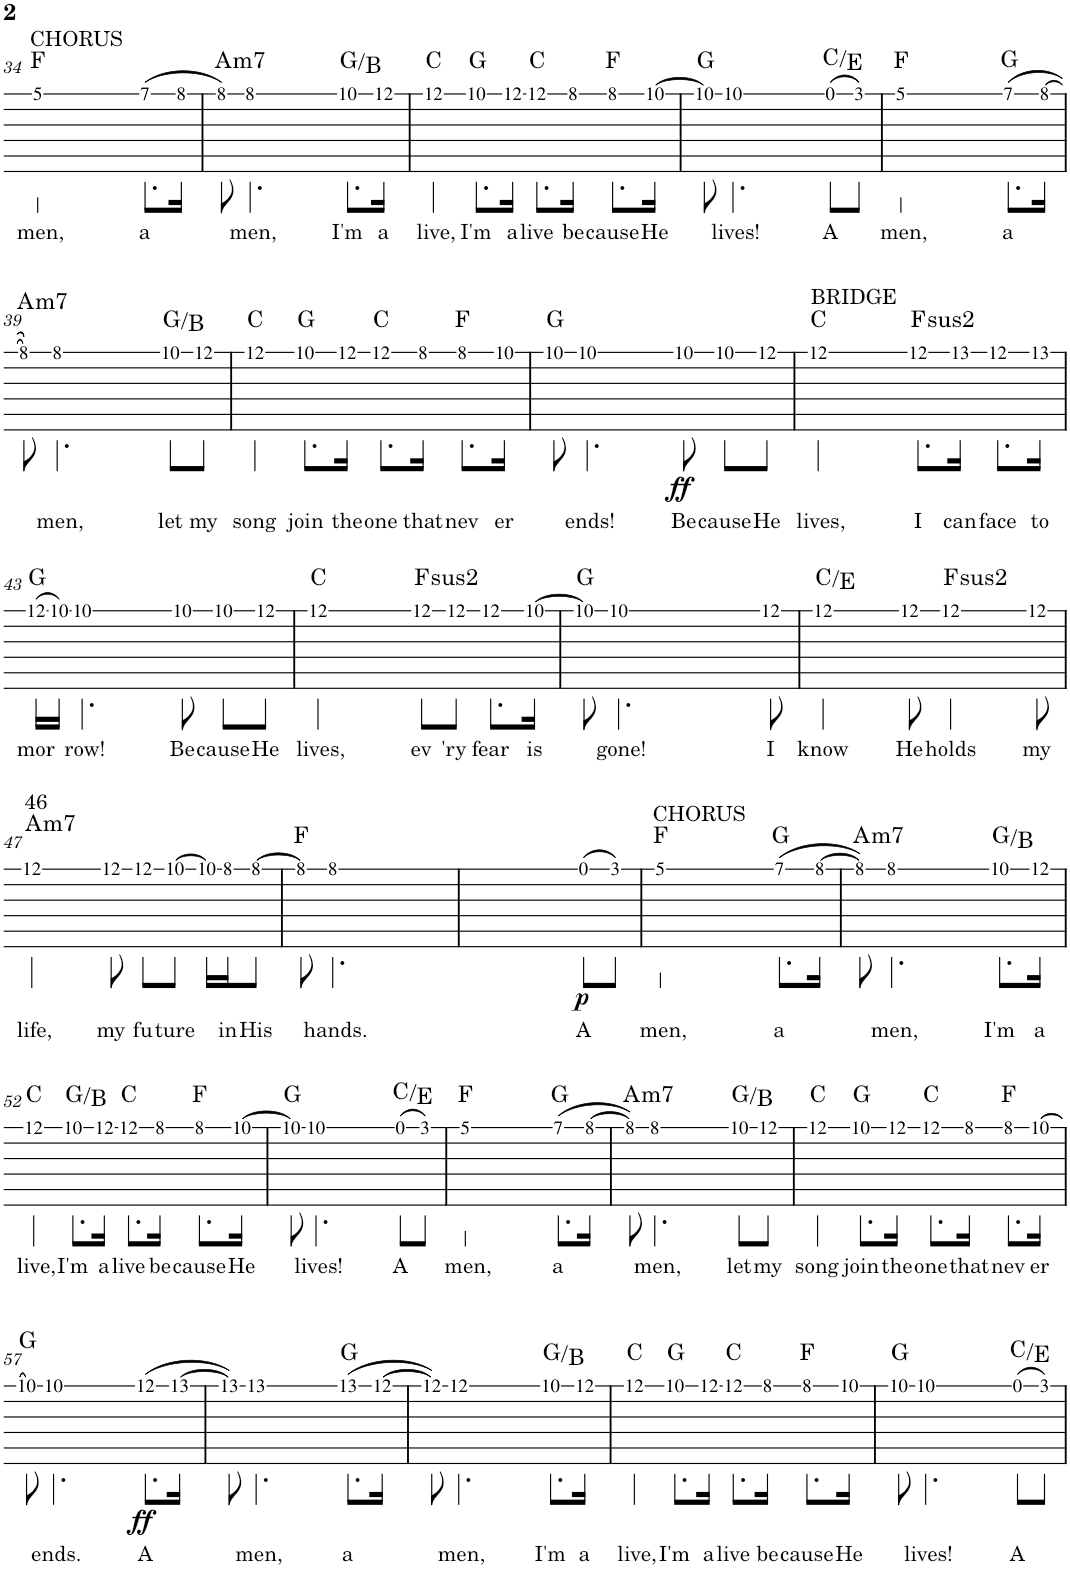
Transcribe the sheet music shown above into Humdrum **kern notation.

**kern	**text	**dynam	**harte
*part1	*part1	*part1	*part1
*staff1	*staff1	*staff1	*
*I"Guitar	*	*	*
*I'Guit.	*	*	*
!!LO:PB:g=z
*	*	*	*
*k[]	*	*	*
*M4/4	*	*	*
=34	=34	=34	=34
!LO:TX:a:t=CHORUS	!	!	!
!	!LO:LY:b	!	!
2a\	men,	.	F:maj
4r	.	.	.
!	!LO:LY:b	!	!
(8.b\L	a	.	.
16cc\Jk	.	.	.
=35	=35	=35	=35
!	!	!	!LO:H:kt=m7
8cc\)	.	.	A:min7
!	!LO:LY:b	!	!
4.cc\	men,	.	.
4r	.	.	.
!	!LO:LY:b	!	!
8.dd\L	I'm	.	G:maj/3
!	!LO:LY:b	!	!
16ee\Jk	a	.	.
=36	=36	=36	=36
!	!LO:LY:b	!	!
4ee\	live,	.	C:maj
!	!LO:LY:b	!	!
8.dd\L	I'm	.	G:maj
!	!LO:LY:b	!	!
16ee\Jk	a	.	.
!	!LO:LY:b	!	!
8.ee\L	live	.	C:maj
!	!LO:LY:b	!	!
16cc\Jk	be	.	.
!	!LO:LY:b	!	!
8.cc\L	cause	.	F:maj
!	!LO:LY:b	!	!
[16dd\Jk	He	.	.
=37	=37	=37	=37
8dd\]	.	.	G:maj
!	!LO:LY:b	!	!
4.dd\	lives!	.	.
4r	.	.	.
!	!LO:LY:b	!	!
(8e\L	A	.	C:maj/3
8g\J)	.	.	.
=38	=38	=38	=38
!	!LO:LY:b	!	!
2a\	men,	.	F:maj
4r	.	.	.
!	!LO:LY:b	!	!
(8.b\L	a	.	G:maj
[16cc\Jk	.	.	.
!!LO:LB:g=z
=39	=39	=39	=39
!	!	!	!LO:H:kt=m7
8cc\])	.	.	A:min7
!	!LO:LY:b	!	!
4.cc\	men,	.	.
4r	.	.	.
!	!LO:LY:b	!	!
8dd\L	let	.	G:maj/3
!	!LO:LY:b	!	!
8ee\J	my	.	.
=40	=40	=40	=40
!	!LO:LY:b	!	!
4ee\	song	.	C:maj
!	!LO:LY:b	!	!
8.dd\L	join	.	G:maj
!	!LO:LY:b	!	!
16ee\Jk	the	.	.
!	!LO:LY:b	!	!
8.ee\L	one	.	C:maj
!	!LO:LY:b	!	!
16cc\Jk	that	.	.
!	!LO:LY:b	!	!
8.cc\L	nev	.	F:maj
!	!LO:LY:b	!	!
16dd\Jk	er	.	.
=41	=41	=41	=41
8dd\	.	.	G:maj
!	!LO:LY:b	!	!
4.dd\	ends!	.	.
8r	.	.	.
!	!LO:LY:b	!LO:DY:b	!
8dd\	Be	ff	.
!	!LO:LY:b	!	!
8dd\L	cause	.	.
!	!LO:LY:b	!	!
8ee\J	He	.	.
=42	=42	=42	=42
!LO:TX:a:t=BRIDGE	!	!	!
!	!LO:LY:b	!	!
4ee\	lives,	.	C:maj
4r	.	.	.
!	!LO:LY:b	!	!LO:H:kt=2
8.ee\L	I	.	F:(1,2,5)
!	!LO:LY:b	!	!
16ff\Jk	can	.	.
!	!LO:LY:b	!	!
8.ee\L	face	.	.
!	!LO:LY:b	!	!
16ff\Jk	to	.	.
!!LO:LB:g=z
=43	=43	=43	=43
!	!LO:LY:b	!	!
(16ee\LL	mor	.	G:maj
16dd\JJ)	.	.	.
!	!LO:LY:b	!	!
4.dd\	row!	.	.
8r	.	.	.
!	!LO:LY:b	!	!
8dd\	Be	.	.
!	!LO:LY:b	!	!
8dd\L	cause	.	.
!	!LO:LY:b	!	!
8ee\J	He	.	.
=44	=44	=44	=44
!	!LO:LY:b	!	!
4ee\	lives,	.	C:maj
4r	.	.	.
!	!LO:LY:b	!	!LO:H:kt=2
8ee\L	ev	.	F:(1,2,5)
!	!LO:LY:b	!	!
8ee\J	'ry	.	.
!	!LO:LY:b	!	!
8.ee\L	fear	.	.
!	!LO:LY:b	!	!
[16dd\Jk	is	.	.
=45	=45	=45	=45
8dd\]	.	.	G:maj
!	!LO:LY:b	!	!
4.dd\	gone!	.	.
4r	.	.	.
8r	.	.	.
!	!LO:LY:b	!	!
8ee\	I	.	.
=46	=46	=46	=46
!	!LO:LY:b	!	!
4ee\	know	.	C:maj/3
8r	.	.	.
!	!LO:LY:b	!	!
8ee\	He	.	.
!	!LO:LY:b	!	!LO:H:kt=2
4ee\	holds	.	F:(1,2,5)
8r	.	.	.
!	!LO:LY:b	!	!
8ee\	my	.	.
!!LO:LB:g=z
=47	=47	=47	=47
!LO:TX:a:t=46	!	!	!
!	!LO:LY:b	!	!LO:H:kt=m7
4ee\	life,	.	A:min7
8r	.	.	.
!	!LO:LY:b	!	!
8ee\	my	.	.
!	!LO:LY:b	!	!
8ee\L	fu	.	.
!	!LO:LY:b	!	!
[8dd\J	ture	.	.
16dd\LL]	.	.	.
!	!LO:LY:b	!	!
16cc\J	in	.	.
!	!LO:LY:b	!	!
[8cc\J	His	.	.
=48	=48	=48	=48
8cc\]	.	.	F:maj
!	!LO:LY:b	!	!
4.cc\	hands.	.	.
2r	.	.	.
=49	=49	=49	=49
2r	.	.	.
4r	.	.	.
!	!LO:LY:b	!LO:DY:b	!
(8e\L	A	p	.
8g\J)	.	.	.
=50	=50	=50	=50
!LO:TX:a:t=CHORUS	!	!	!
!	!LO:LY:b	!	!
2a\	men,	.	F:maj
4r	.	.	.
!	!LO:LY:b	!	!
(8.b\L	a	.	G:maj
[16cc\Jk	.	.	.
=51	=51	=51	=51
!	!	!	!LO:H:kt=m7
8cc\])	.	.	A:min7
!	!LO:LY:b	!	!
4.cc\	men,	.	.
4r	.	.	.
!	!LO:LY:b	!	!
8.dd\L	I'm	.	G:maj/3
!	!LO:LY:b	!	!
16ee\Jk	a	.	.
!!LO:LB:g=z
=52	=52	=52	=52
!	!LO:LY:b	!	!
4ee\	live,	.	C:maj
!	!LO:LY:b	!	!
8.dd\L	I'm	.	G:maj/3
!	!LO:LY:b	!	!
16ee\Jk	a	.	.
!	!LO:LY:b	!	!
8.ee\L	live	.	C:maj
!	!LO:LY:b	!	!
16cc\Jk	be	.	.
!	!LO:LY:b	!	!
8.cc\L	cause	.	F:maj
!	!LO:LY:b	!	!
[16dd\Jk	He	.	.
=53	=53	=53	=53
8dd\]	.	.	G:maj
!	!LO:LY:b	!	!
4.dd\	lives!	.	.
4r	.	.	.
!	!LO:LY:b	!	!
(8e\L	A	.	C:maj/3
8g\J)	.	.	.
=54	=54	=54	=54
!	!LO:LY:b	!	!
2a\	men,	.	F:maj
4r	.	.	.
!	!LO:LY:b	!	!
(8.b\L	a	.	G:maj
[16cc\Jk	.	.	.
=55	=55	=55	=55
!	!	!	!LO:H:kt=m7
8cc\])	.	.	A:min7
!	!LO:LY:b	!	!
4.cc\	men,	.	.
4r	.	.	.
!	!LO:LY:b	!	!
8dd\L	let	.	G:maj/3
!	!LO:LY:b	!	!
8ee\J	my	.	.
=56	=56	=56	=56
!	!LO:LY:b	!	!
4ee\	song	.	C:maj
!	!LO:LY:b	!	!
8.dd\L	join	.	G:maj
!	!LO:LY:b	!	!
16ee\Jk	the	.	.
!	!LO:LY:b	!	!
8.ee\L	one	.	C:maj
!	!LO:LY:b	!	!
16cc\Jk	that	.	.
!	!LO:LY:b	!	!
8.cc\L	nev	.	F:maj
!	!LO:LY:b	!	!
[16dd\Jk	er	.	.
!!LO:LB:g=z
=57	=57	=57	=57
8dd\]	.	.	G:maj
!	!LO:LY:b	!	!
4.dd\	ends.	.	.
4r	.	.	.
!	!LO:LY:b	!LO:DY:b	!
(8.ee\L	A	ff	.
[16ff\Jk	.	.	.
=58	=58	=58	=58
8ff\])	.	.	.
!	!LO:LY:b	!	!
4.ff\	men,	.	.
4r	.	.	.
!	!LO:LY:b	!	!
(8.ff\L	a	.	G:maj
[16ee\Jk	.	.	.
=59	=59	=59	=59
8ee\])	.	.	.
!	!LO:LY:b	!	!
4.ee\	men,	.	.
4r	.	.	.
!	!LO:LY:b	!	!
8.dd\L	I'm	.	G:maj/3
!	!LO:LY:b	!	!
16ee\Jk	a	.	.
=60	=60	=60	=60
!	!LO:LY:b	!	!
4ee\	live,	.	C:maj
!	!LO:LY:b	!	!
8.dd\L	I'm	.	G:maj
!	!LO:LY:b	!	!
16ee\Jk	a	.	.
!	!LO:LY:b	!	!
8.ee\L	live	.	C:maj
!	!LO:LY:b	!	!
16cc\Jk	be	.	.
!	!LO:LY:b	!	!
8.cc\L	cause	.	F:maj
!	!LO:LY:b	!	!
16dd\Jk	He	.	.
=61	=61	=61	=61
8dd\	.	.	G:maj
!	!LO:LY:b	!	!
4.dd\	lives!	.	.
4r	.	.	.
!	!LO:LY:b	!	!
(8e\L	A	.	C:maj/3
8g\J)	.	.	.
=	=	=	=
*-	*-	*-	*-
